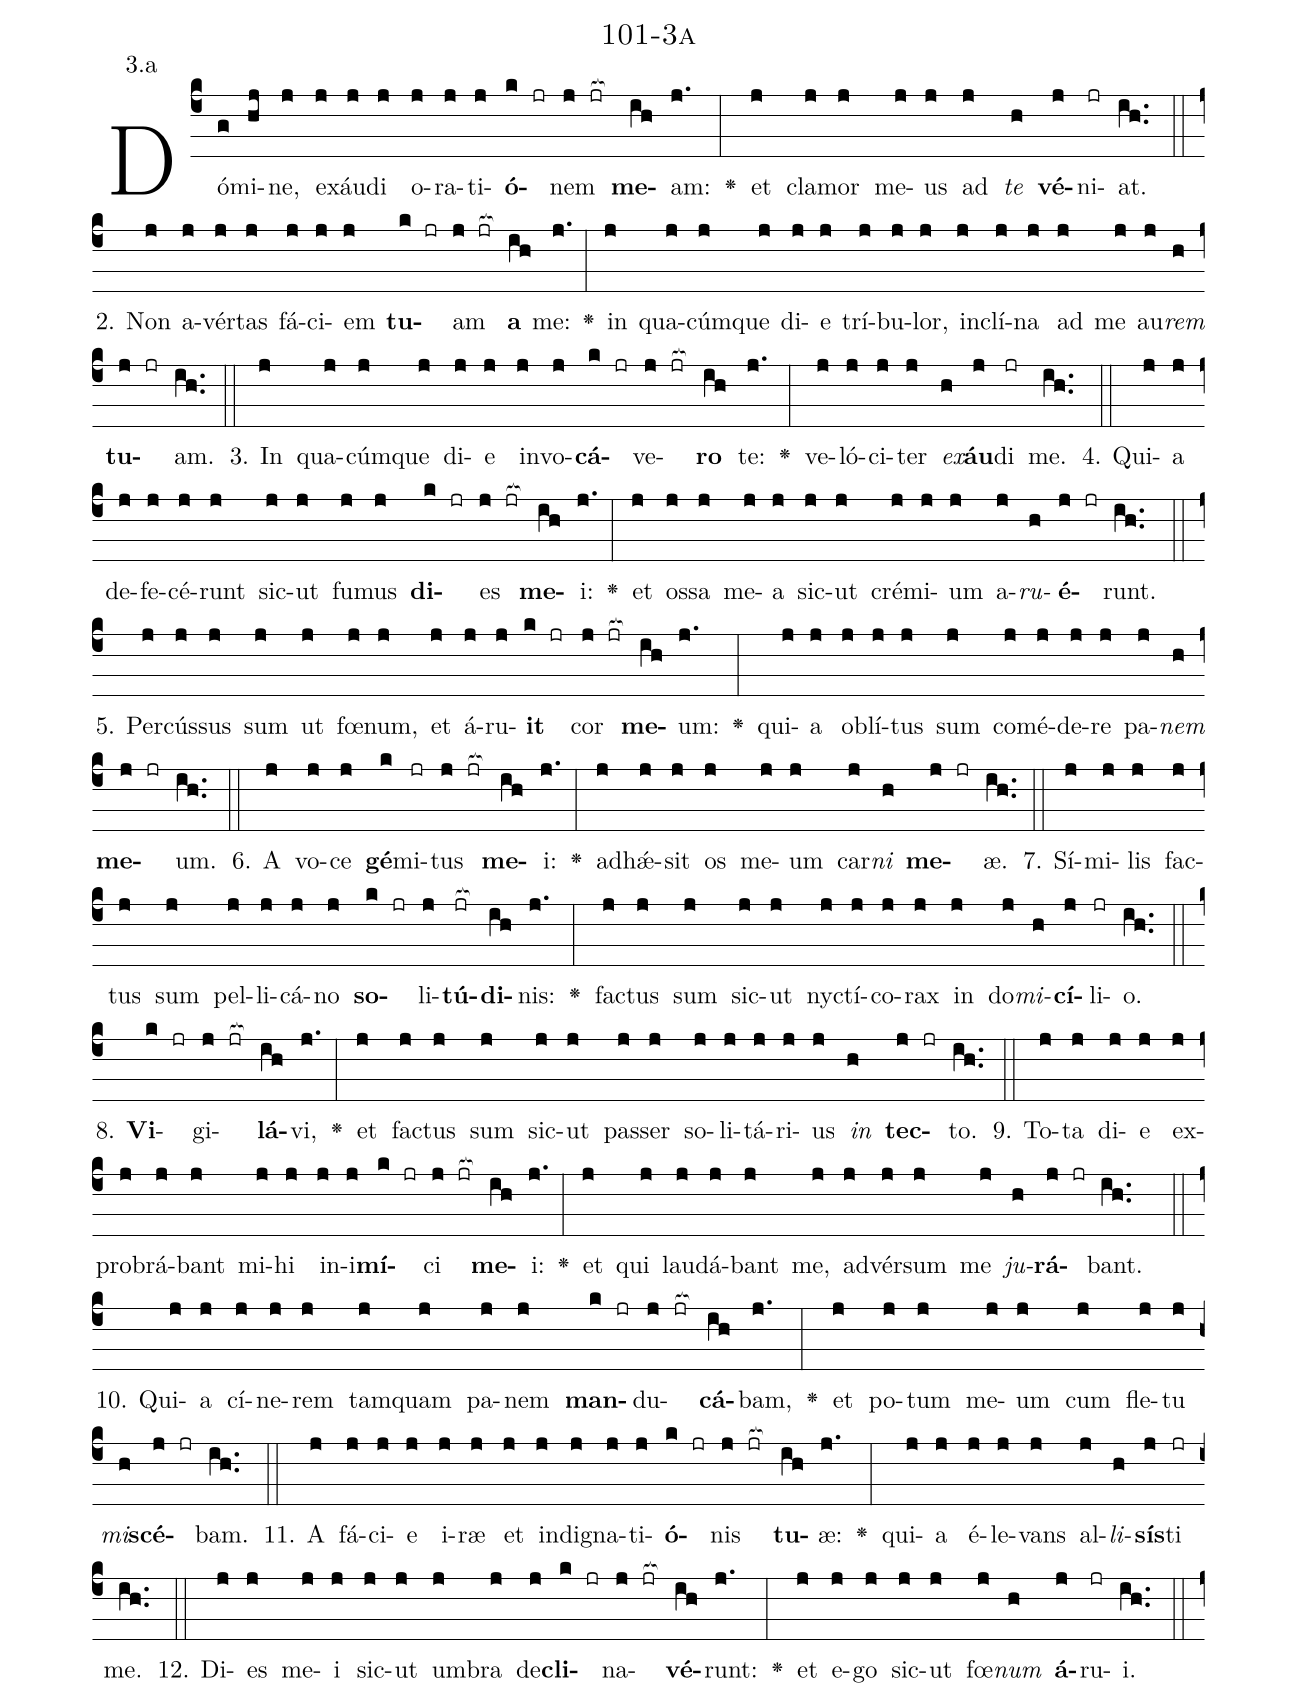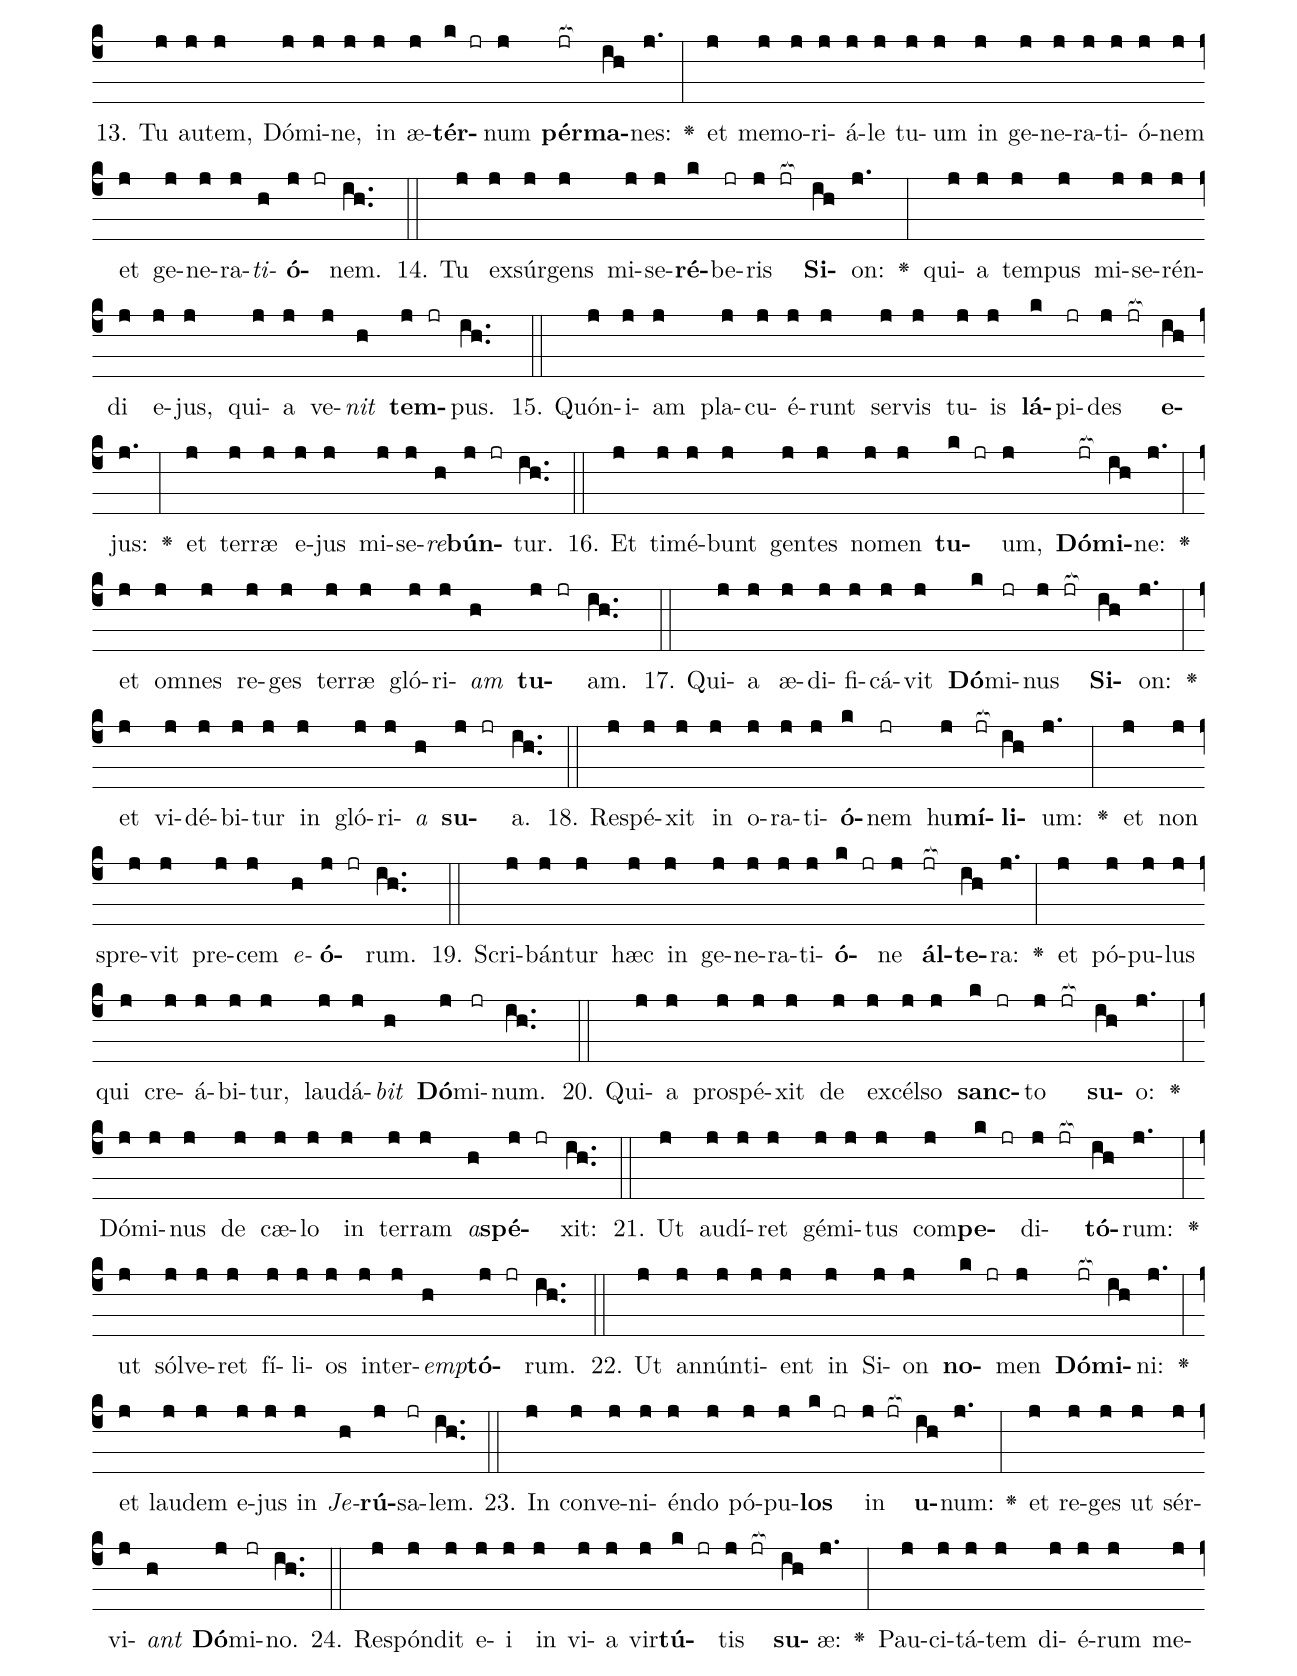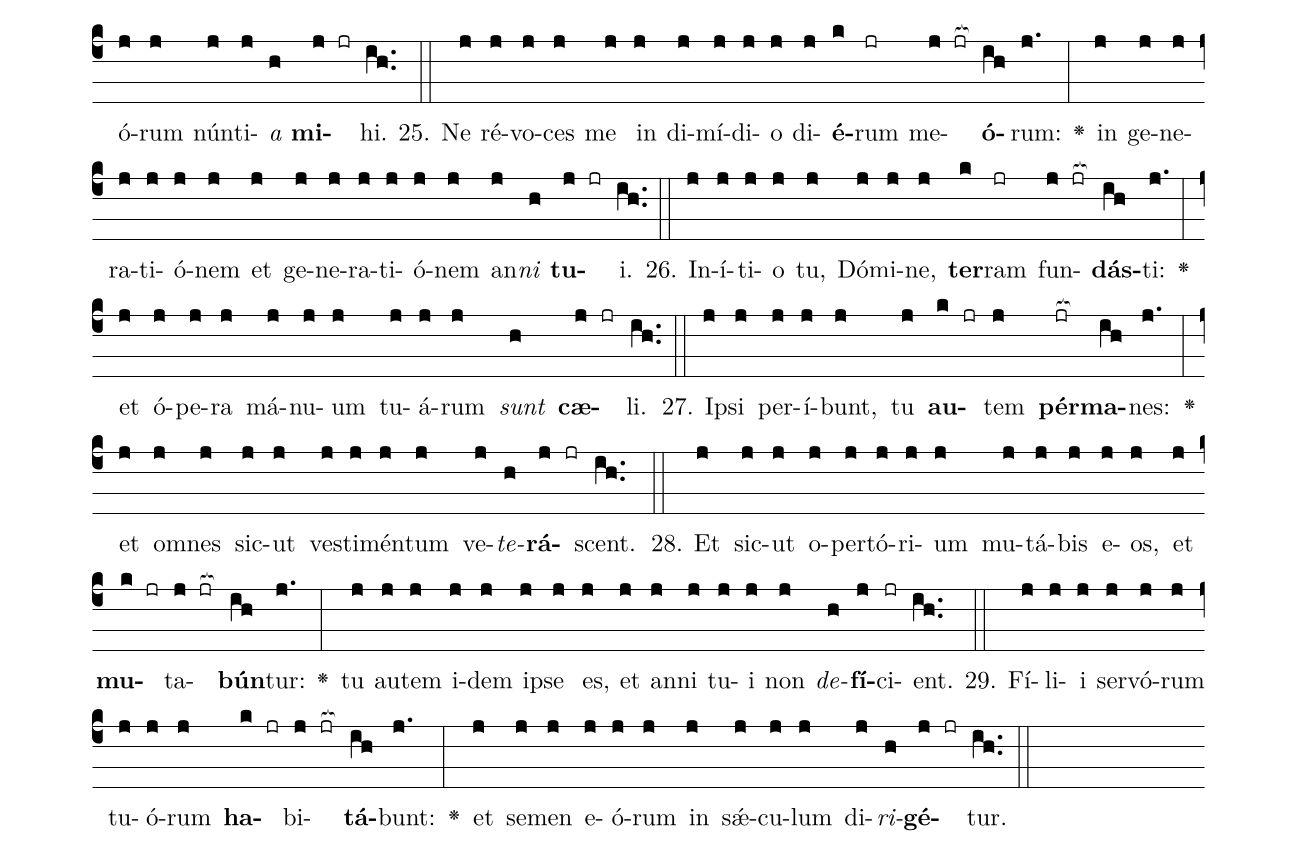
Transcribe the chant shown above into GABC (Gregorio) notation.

name: 101-3a;
annotation: 3.a;
%%
(c4)Dó(g)mi(hj)ne,(j) ex(j)áu(j)di(j) o(j)ra(j)ti(j)<b>ó</b>(k jr)nem(j jr[ocb:1{]) <b>me</b>(ih[ocb:0}])am:(j.) <v>\greheightstar</v>(:) et(j) cla(j)mor(j) me(j)us(j) ad(j) <i>te</i>(h) <b>vé</b>(j)ni(jr)at.(ih..) (::)
2. Non(j) a(j)vér(j)tas(j) fá(j)ci(j)em(j) <b>tu</b>(k jr)am(j jr[ocb:1{]) <b>a</b>(ih[ocb:0}]) me:(j.) <v>\greheightstar</v>(:) in(j) qua(j)cúm(j)que(j) di(j)e(j) trí(j)bu(j)lor,(j) in(j)clí(j)na(j) ad(j) me(j) au(j)<i>rem</i>(h) <b>tu</b>(j jr)am.(ih..) (::)
3. In(j) qua(j)cúm(j)que(j) di(j)e(j) in(j)vo(j)<b>cá</b>(k jr)ve(j jr[ocb:1{])<b>ro</b>(ih[ocb:0}]) te:(j.) <v>\greheightstar</v>(:) ve(j)ló(j)ci(j)ter(j) <i>ex</i>(h)<b>áu</b>(j)di(jr) me.(ih..) (::)
4. Qui(j)a(j) de(j)fe(j)cé(j)runt(j) sic(j)ut(j) fu(j)mus(j) <b>di</b>(k jr)es(j jr[ocb:1{]) <b>me</b>(ih[ocb:0}])i:(j.) <v>\greheightstar</v>(:) et(j) os(j)sa(j) me(j)a(j) sic(j)ut(j) cré(j)mi(j)um(j) a(j)<i>ru</i>(h)<b>é</b>(j jr)runt.(ih..) (::)
5. Per(j)cús(j)sus(j) sum(j) ut(j) fœ(j)num,(j) et(j) á(j)ru(j)<b>it</b>(k jr) cor(j jr[ocb:1{]) <b>me</b>(ih[ocb:0}])um:(j.) <v>\greheightstar</v>(:) qui(j)a(j) ob(j)lí(j)tus(j) sum(j) com(j)é(j)de(j)re(j) pa(j)<i>nem</i>(h) <b>me</b>(j jr)um.(ih..) (::)
6. A(j) vo(j)ce(j) <b>gé</b>(k)mi(jr)tus(j jr[ocb:1{]) <b>me</b>(ih[ocb:0}])i:(j.) <v>\greheightstar</v>(:) ad(j)hǽ(j)sit(j) os(j) me(j)um(j) car(j)<i>ni</i>(h) <b>me</b>(j jr)æ.(ih..) (::)
7. Sí(j)mi(j)lis(j) fac(j)tus(j) sum(j) pel(j)li(j)cá(j)no(j) <b>so</b>(k jr)li(j)<b>tú</b>(jr[ocb:1{])<b>di</b>(ih[ocb:0}])nis:(j.) <v>\greheightstar</v>(:) fac(j)tus(j) sum(j) sic(j)ut(j) nyc(j)tí(j)co(j)rax(j) in(j) do(j)<i>mi</i>(h)<b>cí</b>(j)li(jr)o.(ih..) (::)
8. <b>Vi</b>(k jr)gi(j jr[ocb:1{])<b>lá</b>(ih[ocb:0}])vi,(j.) <v>\greheightstar</v>(:) et(j) fac(j)tus(j) sum(j) sic(j)ut(j) pas(j)ser(j) so(j)li(j)tá(j)ri(j)us(j) <i>in</i>(h) <b>tec</b>(j jr)to.(ih..) (::)
9. To(j)ta(j) di(j)e(j) ex(j)pro(j)brá(j)bant(j) mi(j)hi(j) in(j)i(j)<b>mí</b>(k jr)ci(j jr[ocb:1{]) <b>me</b>(ih[ocb:0}])i:(j.) <v>\greheightstar</v>(:) et(j) qui(j) lau(j)dá(j)bant(j) me,(j) ad(j)vér(j)sum(j) me(j) <i>ju</i>(h)<b>rá</b>(j jr)bant.(ih..) (::)
10. Qui(j)a(j) cí(j)ne(j)rem(j) tam(j)quam(j) pa(j)nem(j) <b>man</b>(k jr)du(j jr[ocb:1{])<b>cá</b>(ih[ocb:0}])bam,(j.) <v>\greheightstar</v>(:) et(j) po(j)tum(j) me(j)um(j) cum(j) fle(j)tu(j) <i>mi</i>(h)<b>scé</b>(j jr)bam.(ih..) (::)
11. A(j) fá(j)ci(j)e(j) i(j)ræ(j) et(j) in(j)di(j)gna(j)ti(j)<b>ó</b>(k jr)nis(j jr[ocb:1{]) <b>tu</b>(ih[ocb:0}])æ:(j.) <v>\greheightstar</v>(:) qui(j)a(j) é(j)le(j)vans(j) al(j)<i>li</i>(h)<b>sís</b>(j)ti(jr) me.(ih..) (::)
12. Di(j)es(j) me(j)i(j) sic(j)ut(j) um(j)bra(j) de(j)<b>cli</b>(k jr)na(j jr[ocb:1{])<b>vé</b>(ih[ocb:0}])runt:(j.) <v>\greheightstar</v>(:) et(j) e(j)go(j) sic(j)ut(j) fœ(j)<i>num</i>(h) <b>á</b>(j)ru(jr)i.(ih..) (::)
13. Tu(j) au(j)tem,(j) Dó(j)mi(j)ne,(j) in(j) æ(j)<b>tér</b>(k jr)num(j) <b>pér</b>(jr[ocb:1{])<b>ma</b>(ih[ocb:0}])nes:(j.) <v>\greheightstar</v>(:) et(j) me(j)mo(j)ri(j)á(j)le(j) tu(j)um(j) in(j) ge(j)ne(j)ra(j)ti(j)ó(j)nem(j) et(j) ge(j)ne(j)ra(j)<i>ti</i>(h)<b>ó</b>(j jr)nem.(ih..) (::)
14. Tu(j) ex(j)súr(j)gens(j) mi(j)se(j)<b>ré</b>(k)be(jr)ris(j jr[ocb:1{]) <b>Si</b>(ih[ocb:0}])on:(j.) <v>\greheightstar</v>(:) qui(j)a(j) tem(j)pus(j) mi(j)se(j)rén(j)di(j) e(j)jus,(j) qui(j)a(j) ve(j)<i>nit</i>(h) <b>tem</b>(j jr)pus.(ih..) (::)
15. Quón(j)i(j)am(j) pla(j)cu(j)é(j)runt(j) ser(j)vis(j) tu(j)is(j) <b>lá</b>(k)pi(jr)des(j jr[ocb:1{]) <b>e</b>(ih[ocb:0}])jus:(j.) <v>\greheightstar</v>(:) et(j) ter(j)ræ(j) e(j)jus(j) mi(j)se(j)<i>re</i>(h)<b>bún</b>(j jr)tur.(ih..) (::)
16. Et(j) ti(j)mé(j)bunt(j) gen(j)tes(j) no(j)men(j) <b>tu</b>(k jr)um,(j) <b>Dó</b>(jr[ocb:1{])<b>mi</b>(ih[ocb:0}])ne:(j.) <v>\greheightstar</v>(:) et(j) om(j)nes(j) re(j)ges(j) ter(j)ræ(j) gló(j)ri(j)<i>am</i>(h) <b>tu</b>(j jr)am.(ih..) (::)
17. Qui(j)a(j) æ(j)di(j)fi(j)cá(j)vit(j) <b>Dó</b>(k)mi(jr)nus(j jr[ocb:1{]) <b>Si</b>(ih[ocb:0}])on:(j.) <v>\greheightstar</v>(:) et(j) vi(j)dé(j)bi(j)tur(j) in(j) gló(j)ri(j)<i>a</i>(h) <b>su</b>(j jr)a.(ih..) (::)
18. Re(j)spé(j)xit(j) in(j) o(j)ra(j)ti(j)<b>ó</b>(k)nem(jr) hu(j)<b>mí</b>(jr[ocb:1{])<b>li</b>(ih[ocb:0}])um:(j.) <v>\greheightstar</v>(:) et(j) non(j) spre(j)vit(j) pre(j)cem(j) <i>e</i>(h)<b>ó</b>(j jr)rum.(ih..) (::)
19. Scri(j)bán(j)tur(j) hæc(j) in(j) ge(j)ne(j)ra(j)ti(j)<b>ó</b>(k jr)ne(j) <b>ál</b>(jr[ocb:1{])<b>te</b>(ih[ocb:0}])ra:(j.) <v>\greheightstar</v>(:) et(j) pó(j)pu(j)lus(j) qui(j) cre(j)á(j)bi(j)tur,(j) lau(j)dá(j)<i>bit</i>(h) <b>Dó</b>(j)mi(jr)num.(ih..) (::)
20. Qui(j)a(j) pro(j)spé(j)xit(j) de(j) ex(j)cél(j)so(j) <b>sanc</b>(k jr)to(j jr[ocb:1{]) <b>su</b>(ih[ocb:0}])o:(j.) <v>\greheightstar</v>(:) Dó(j)mi(j)nus(j) de(j) cæ(j)lo(j) in(j) ter(j)ram(j) <i>a</i>(h)<b>spé</b>(j jr)xit:(ih..) (::)
21. Ut(j) au(j)dí(j)ret(j) gé(j)mi(j)tus(j) com(j)<b>pe</b>(k jr)di(j jr[ocb:1{])<b>tó</b>(ih[ocb:0}])rum:(j.) <v>\greheightstar</v>(:) ut(j) sól(j)ve(j)ret(j) fí(j)li(j)os(j) in(j)ter(j)<i>emp</i>(h)<b>tó</b>(j jr)rum.(ih..) (::)
22. Ut(j) an(j)nún(j)ti(j)ent(j) in(j) Si(j)on(j) <b>no</b>(k jr)men(j) <b>Dó</b>(jr[ocb:1{])<b>mi</b>(ih[ocb:0}])ni:(j.) <v>\greheightstar</v>(:) et(j) lau(j)dem(j) e(j)jus(j) in(j) <i>Je</i>(h)<b>rú</b>(j)sa(jr)lem.(ih..) (::)
23. In(j) con(j)ve(j)ni(j)én(j)do(j) pó(j)pu(j)<b>los</b>(k jr) in(j jr[ocb:1{]) <b>u</b>(ih[ocb:0}])num:(j.) <v>\greheightstar</v>(:) et(j) re(j)ges(j) ut(j) sér(j)vi(j)<i>ant</i>(h) <b>Dó</b>(j)mi(jr)no.(ih..) (::)
24. Re(j)spón(j)dit(j) e(j)i(j) in(j) vi(j)a(j) vir(j)<b>tú</b>(k jr)tis(j jr[ocb:1{]) <b>su</b>(ih[ocb:0}])æ:(j.) <v>\greheightstar</v>(:) Pau(j)ci(j)tá(j)tem(j) di(j)é(j)rum(j) me(j)ó(j)rum(j) nún(j)ti(j)<i>a</i>(h) <b>mi</b>(j jr)hi.(ih..) (::)
25. Ne(j) ré(j)vo(j)ces(j) me(j) in(j) di(j)mí(j)di(j)o(j) di(j)<b>é</b>(k)rum(jr) me(j jr[ocb:1{])<b>ó</b>(ih[ocb:0}])rum:(j.) <v>\greheightstar</v>(:) in(j) ge(j)ne(j)ra(j)ti(j)ó(j)nem(j) et(j) ge(j)ne(j)ra(j)ti(j)ó(j)nem(j) an(j)<i>ni</i>(h) <b>tu</b>(j jr)i.(ih..) (::)
26. In(j)í(j)ti(j)o(j) tu,(j) Dó(j)mi(j)ne,(j) <b>ter</b>(k)ram(jr) fun(j jr[ocb:1{])<b>dás</b>(ih[ocb:0}])ti:(j.) <v>\greheightstar</v>(:) et(j) ó(j)pe(j)ra(j) má(j)nu(j)um(j) tu(j)á(j)rum(j) <i>sunt</i>(h) <b>cæ</b>(j jr)li.(ih..) (::)
27. Ip(j)si(j) per(j)í(j)bunt,(j) tu(j) <b>au</b>(k jr)tem(j) <b>pér</b>(jr[ocb:1{])<b>ma</b>(ih[ocb:0}])nes:(j.) <v>\greheightstar</v>(:) et(j) om(j)nes(j) sic(j)ut(j) ves(j)ti(j)mén(j)tum(j) ve(j)<i>te</i>(h)<b>rá</b>(j jr)scent.(ih..) (::)
28. Et(j) sic(j)ut(j) o(j)per(j)tó(j)ri(j)um(j) mu(j)tá(j)bis(j) e(j)os,(j) et(j) <b>mu</b>(k jr)ta(j jr[ocb:1{])<b>bún</b>(ih[ocb:0}])tur:(j.) <v>\greheightstar</v>(:) tu(j) au(j)tem(j) i(j)dem(j) ip(j)se(j) es,(j) et(j) an(j)ni(j) tu(j)i(j) non(j) <i>de</i>(h)<b>fí</b>(j)ci(jr)ent.(ih..) (::)
29. Fí(j)li(j)i(j) ser(j)vó(j)rum(j) tu(j)ó(j)rum(j) <b>ha</b>(k jr)bi(j jr[ocb:1{])<b>tá</b>(ih[ocb:0}])bunt:(j.) <v>\greheightstar</v>(:) et(j) se(j)men(j) e(j)ó(j)rum(j) in(j) sǽ(j)cu(j)lum(j) di(j)<i>ri</i>(h)<b>gé</b>(j jr)tur.(ih..) (::)
